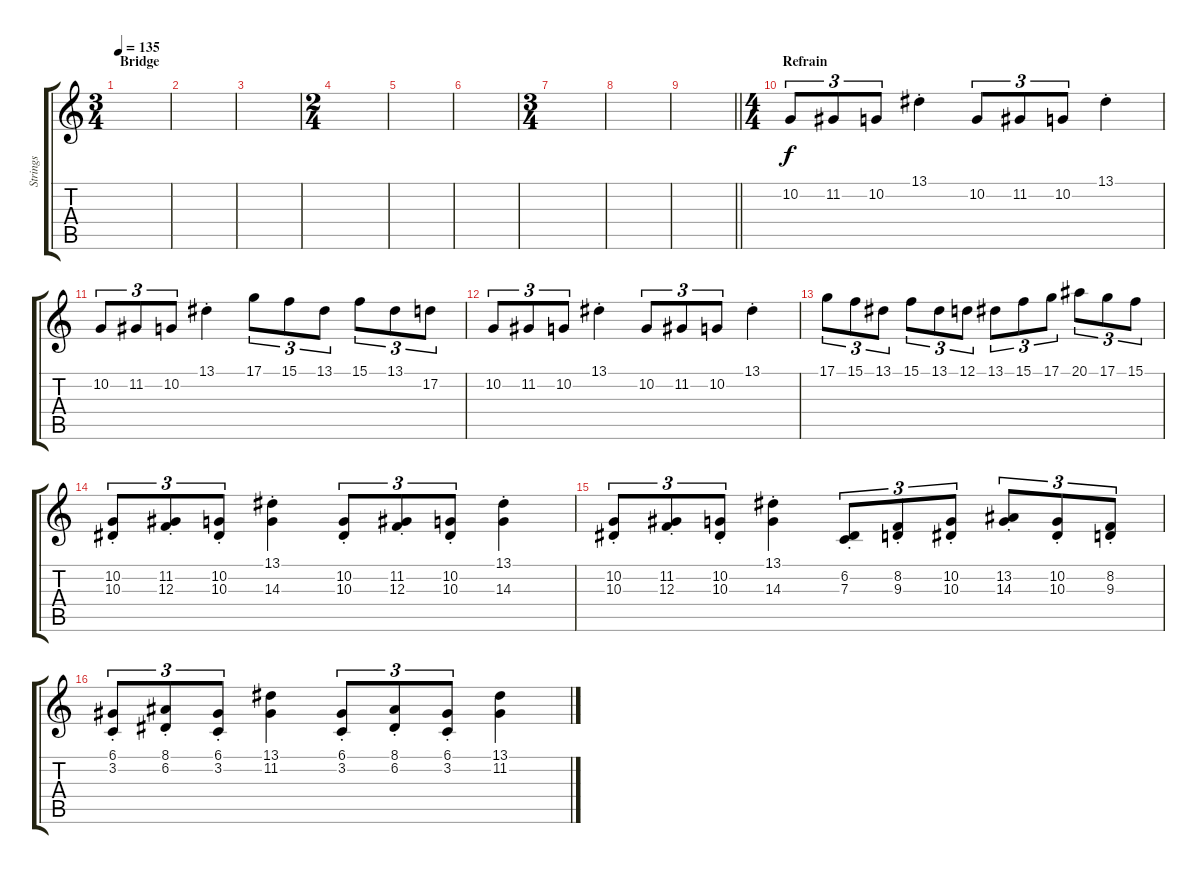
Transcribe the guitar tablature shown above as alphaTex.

\track ("Strings" "Strings") {instrument stringensemble1}
\staff {score tabs}
\tuning (D4 A3 F3 C3 G2 C2) {hide}
\ts (3 4)
\section ("" "Bridge")
\tempo 135
\clef g2
\ks c
|
|
|
\ts (2 4)
|
|
|
\ts (3 4)
|
|
\barLineRight lightlight
|
\ts (4 4)
\section ("" "Refrain")
10.2.8{tu (3 2)} 11.2.8{tu (3 2)} 10.2.8{tu (3 2)} 13.1{st}.4 10.2.8{tu (3 2)} 11.2.8{tu (3 2)} 10.2.8{tu (3 2)} 13.1{st}.4 |
10.2.8{tu (3 2)} 11.2.8{tu (3 2)} 10.2.8{tu (3 2)} 13.1{st}.4 17.1.8{tu (3 2)} 15.1.8{tu (3 2)} 13.1.8{tu (3 2)} 15.1.8{tu (3 2)} 13.1.8{tu (3 2)} 17.2.8{tu (3 2)} |
10.2.8{tu (3 2)} 11.2.8{tu (3 2)} 10.2.8{tu (3 2)} 13.1{st}.4 10.2.8{tu (3 2)} 11.2.8{tu (3 2)} 10.2.8{tu (3 2)} 13.1{st}.4 |
17.1.8{tu (3 2)} 15.1.8{tu (3 2)} 13.1.8{tu (3 2)} 15.1.8{tu (3 2)} 13.1.8{tu (3 2)} 12.1.8{tu (3 2)} 13.1.8{tu (3 2)} 15.1.8{tu (3 2)} 17.1.8{tu (3 2)} 20.1.8{tu (3 2)} 17.1.8{tu (3 2)} 15.1.8{tu (3 2)} |
(10.2{st} 10.3{st}).8{tu (3 2)} (11.2{st} 12.3{st}).8{tu (3 2)} (10.2{st} 10.3{st}).8{tu (3 2)} (13.1{st} 14.3{st}).4 (10.2{st} 10.3{st}).8{tu (3 2)} (11.2{st} 12.3{st}).8{tu (3 2)} (10.2{st} 10.3{st}).8{tu (3 2)} (13.1{st} 14.3{st}).4 |
(10.2{st} 10.3{st}).8{tu (3 2)} (11.2{st} 12.3{st}).8{tu (3 2)} (10.2{st} 10.3{st}).8{tu (3 2)} (13.1{st} 14.3{st}).4 (6.2{st} 7.3{st}).8{tu (3 2)} (8.2{st} 9.3{st}).8{tu (3 2)} (10.2{st} 10.3{st}).8{tu (3 2)} (13.2{st} 14.3{st}).8{tu (3 2)} (10.2{st} 10.3{st}).8{tu (3 2)} (8.2{st} 9.3{st}).8{tu (3 2)} |
(6.1{st} 3.2{st}).8{tu (3 2)} (8.1{st} 6.2{st}).8{tu (3 2)} (6.1{st} 3.2{st}).8{tu (3 2)} (13.1 11.2).4 (6.1{st} 3.2{st}).8{tu (3 2)} (8.1{st} 6.2{st}).8{tu (3 2)} (6.1{st} 3.2{st}).8{tu (3 2)} (13.1 11.2).4
